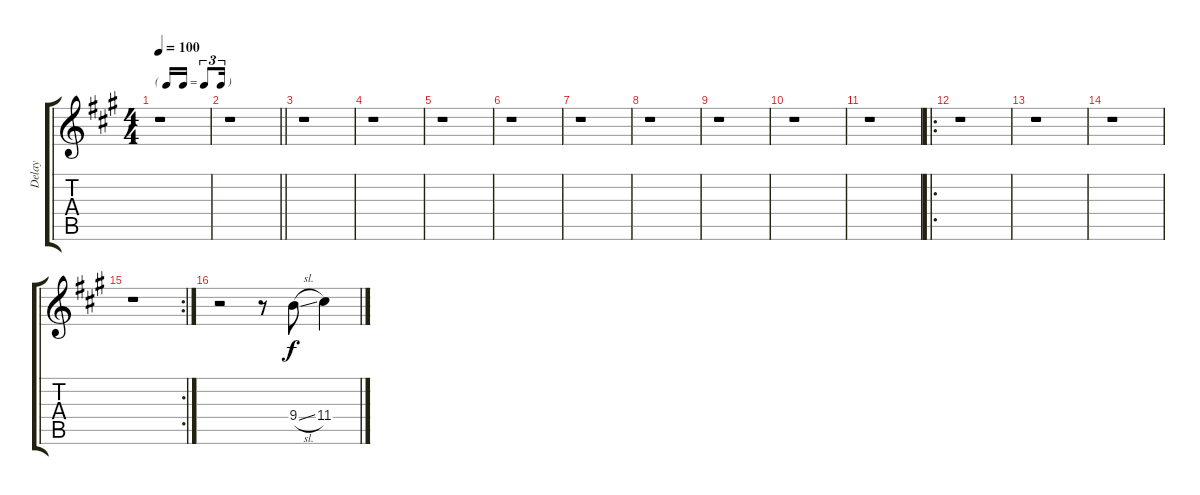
\track ("Delay " "Delay ") {instrument acousticguitarnylon}
\staff {score tabs}
\tuning (E4 B3 G3 D3 A2 E2) {hide}
\ts (4 4)
\tf triplet16th
\tempo 100
\clef g2
\ks a
r.1{dy f} |
\barLineRight lightlight
r.1 |
r.1 |
r.1 |
r.1 |
r.1 |
r.1 |
r.1 |
r.1 |
r.1 |
r.1 |
\ro
r.1 |
r.1 |
r.1 |
\rc 2
r.1 |
r.2 r.8 9.4{sl}.8 11.4.4
